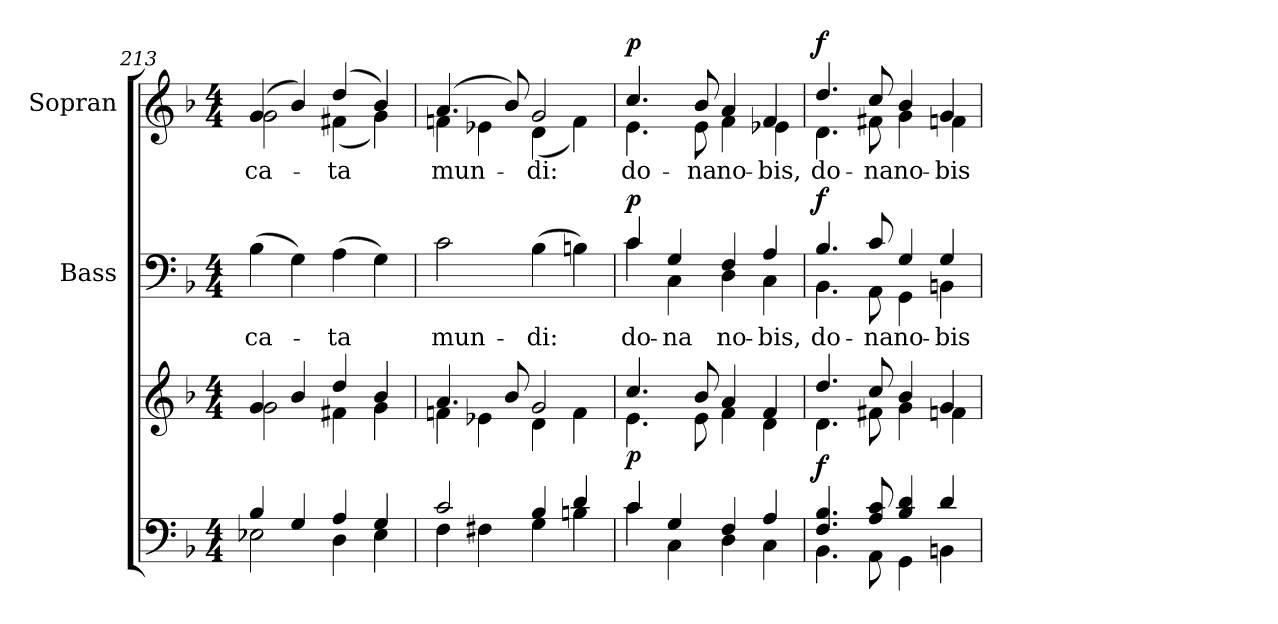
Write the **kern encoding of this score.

**kern	**kern	**dynam	**kern	**text	**dynam	**kern	**text	**dynam
*part3	*part3	*part3	*part2	*part2	*part2	*part1	*part1	*part1
*staff4	*staff3	*staff3/4	*staff2	*staff2	*staff2	*staff1	*staff1	*staff1
*	*	*	*I"Bass	*	*	*I"Sopran	*	*
*	*	*	*I'B.	*	*	*I'S.	*	*
*clefF4	*clefG2	*	*clefF4	*	*	*clefG2	*	*
*k[b-]	*k[b-]	*	*k[b-]	*	*	*k[b-]	*	*
*F:	*F:	*	*F:	*	*	*F:	*	*
*M4/4	*M4/4	*	*M4/4	*	*	*M4/4	*	*
=213	=213	=213	=213	=213	=213	=213	=213	=213
*^	*^	*	*	*	*	*	*	*
!	!	!	!	!	!	!LO:LY:b	!	!	!LO:LY:b	!
*	*	*	*	*	*	*	*	*^	*	*
4B-/	2E-X\	4g/	2g\	.	(>4B-\	-ca-	.	(4g/	2g\	-ca-	.
4G/	.	4b-/	.	.	4G\)	.	.	4b-/)	.	.	.
!	!	!	!	!	!	!LO:LY:b	!	!	!	!LO:LY:b	!
4A/	4D\	4dd/	4f#X\	.	(>4A\	-ta	.	(4dd/	(<4f#X\	-ta	.
4G/	4E-\	4b-/	4g\	.	4G\)	.	.	4b-/)	4g\)	.	.
!!LO:PB:g=z	!!
=214	=214	=214	=214	=214	=214	=214	=214	=214	=214	=214	=214
!	!	!	!	!	!	!LO:LY:b	!	!	!	!LO:LY:b	!
2c/	4F\	4.a/	4fn\	.	2c\	mun-	.	(4.a/	4fn\	mun-	.
.	4F#X\	.	4e-X\	.	.	.	.	.	4e-X\	.	.
.	.	8b-/	.	.	.	.	.	8b-/)	.	.	.
!	!	!	!	!	!	!LO:LY:b	!	!	!	!LO:LY:b	!
4B-/	4G\	2g/	4d\	.	(>4B-\	-di:	.	2g/	(<4d\	-di:	.
4d/	4Bn\	.	4f\	.	4Bn\)	.	.	.	4f\)	.	.
=215	=215	=215	=215	=215	=215	=215	=215	=215	=215	=215	=215
!	!	!	!	!LO:DY:b	!	!LO:LY:b	!LO:DY:a	!	!	!LO:LY:b	!LO:DY:a
*	*	*	*	*	*^	*	*	*	*	*	*
4c/	4c\	4.cc/	4.e\	p	4c/	4c\	do-	p	4.cc/	4.e\	do-	p
!	!	!	!	!	!	!	!LO:LY:b	!	!	!	!	!
4G/	4C\	.	.	.	4G/	4C\	-na	.	.	.	.	.
!	!	!	!	!	!	!	!	!	!	!	!LO:LY:b	!
.	.	8b-/	8e\	.	.	.	.	.	8b-/	8e\	-na	.
!	!	!	!	!	!	!	!LO:LY:b	!	!	!	!LO:LY:b	!
4F/	4D\	4a/	4f\	.	4F/	4D\	no-	.	4a/	4f\	no-	.
!	!	!	!	!	!	!	!LO:LY:b	!	!	!	!LO:LY:b	!
4A/	4C\	4f/	4d\	.	4A/	4C\	-bis,	.	4f/	4e-X\	-bis,	.
=216	=216	=216	=216	=216	=216	=216	=216	=216	=216	=216	=216	=216
!	!	!	!	!LO:DY:b	!	!	!LO:LY:b	!LO:DY:a	!	!	!LO:LY:b	!LO:DY:a
4.F/ 4.B-/	4.BB-\	4.dd/	4.d\	f	4.B-/	4.BB-\	do-	f	4.dd/	4.d\	do-	f
!	!	!	!	!	!	!	!LO:LY:b	!	!	!	!LO:LY:b	!
8A/ 8c/	8AA\	8cc/	8f#X\	.	8c/	8AA\	-na	.	8cc/	8f#X\	-na	.
!	!	!	!	!	!	!	!LO:LY:b	!	!	!	!LO:LY:b	!
4B-/ 4d/	4GG\	4b-/	4g\	.	4G/	4GG\	no-	.	4b-/	4g\	no-	.
!	!	!	!	!	!	!	!LO:LY:b	!	!	!	!LO:LY:b	!
4d/	4BBn\	4g/	4fn\	.	4G/	4BBn\	-bis	.	4g/	4fn\	-bis	.
*v	*v	*	*	*	*v	*v	*	*	*v	*v	*	*
*	*v	*v	*	*	*	*	*	*	*
=	=	=	=	=	=	=	=	=
*-	*-	*-	*-	*-	*-	*-	*-	*-
